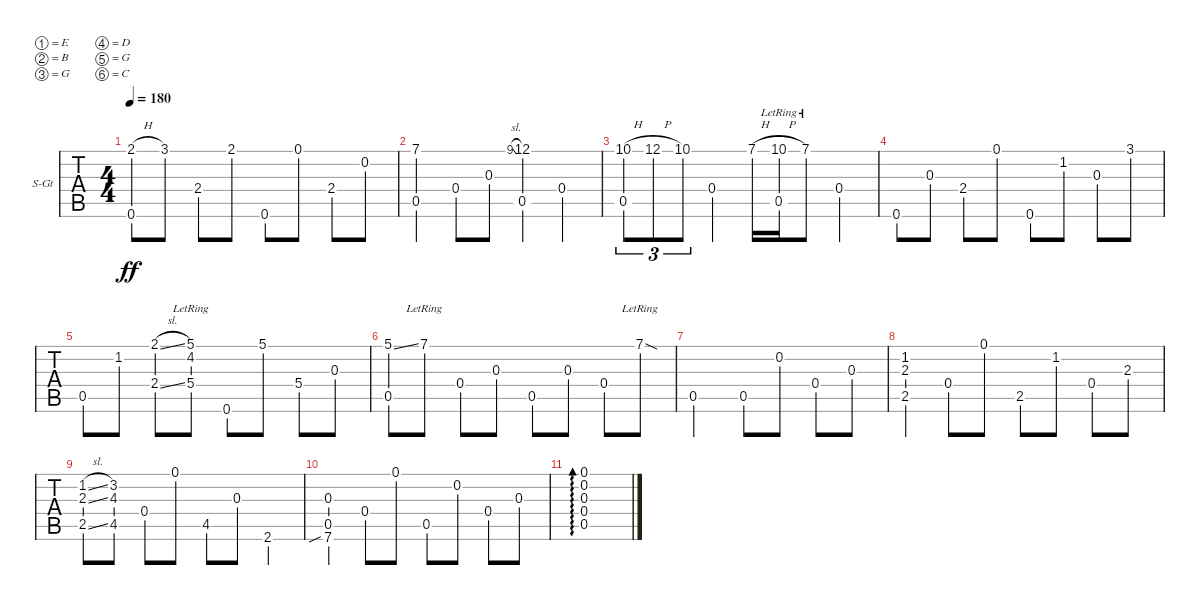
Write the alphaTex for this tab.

\bracketExtendMode groupsimilarinstruments
\firstSystemTrackNameOrientation horizontal
\otherSystemsTrackNameOrientation horizontal
\track ("Piste 1" "S-Gt") {instrument acousticguitarsteel}
\staff {tabs}
\tuning (E4 B3 G3 D3 G2 C2)
\ts (4 4)
\tempo 180
\clef g2
\ks c
(2.1{h} 0.6).8{dy ff} 3.1.8 2.4.8 2.1.8 0.6.8 0.1.8 2.4.8 0.2.8 |
(7.1 0.5).4 0.4.8 0.3.8 9.1{sl}.8{gr} (12.1 0.5).4 0.4.4 |
(0.5 10.1{h}).8{tu (3 2)} 12.1{h}.8{tu (3 2)} 10.1.8{tu (3 2)} 0.4.4 7.1{h}.16 (10.1{h} 0.5{lr}).16 7.1{lr}.8 0.4.4 |
0.6.8 0.3.8 2.4.8 0.1.8 0.6.8 1.2.8 0.3.8 3.1.8 |
0.5.8 1.2.8 (2.1{sl} 2.4{sl}).8 (5.4{lr} 4.2{lr} 5.1{lr}).8 0.6.8 5.1.8 5.4.8 0.3.8 |
(5.1{ss} 0.5).8 7.1{lr}.8 0.4.8 0.3.8 0.5.8 0.3.8 0.4.8 7.1{sod lr}.8 |
0.5.2 0.5.8 0.2.8 0.4.8 0.3.8 |
(1.2 2.3 2.5).4 0.4.8 0.1.8 2.5.8 1.2.8 0.4.8 2.3.8 |
(1.2{sl} 2.3{sl} 2.5{sl}).8 (3.2 4.3 4.5).8 0.4.8 0.1.8 4.5.8 0.3.8 2.6.4 |
(7.6{sib} 0.5 0.3).4 0.4.8 0.1.8 0.5.8 0.2.8 0.4.8 0.3.8 |
(0.4 0.1 0.2 0.3 0.5).1{ad 0}
